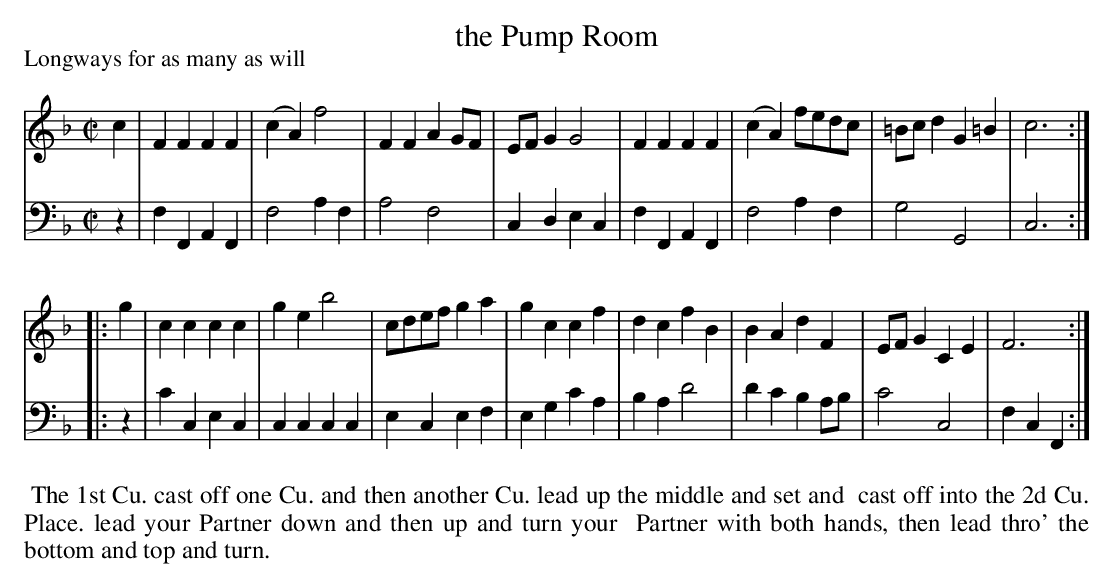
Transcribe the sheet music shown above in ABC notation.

X:1
T: the Pump Room
P: Longways for as many as will
M: C|
L: 1/8
K: F
V: 1
c2 |\
F2F2 F2F2 | (c2A2) f4 | F2F2 A2GF | EFG2 G4 |\
F2F2 F2F2 | (c2A2) fedc | =Bcd2 G2=B2 | c6 :|
|: g2 |\
c2c2 c2c2 | g2e2 b4 | cdef g2a2 | g2c2 c2f2 |\
d2c2 f2B2 | B2A2 d2F2 | EFG2 C2E2 | F6 :|
V: 2 clef=bass middle=d
z2 |\
f2F2 A2F2 | f4 a2f2 | a4 f4 | c2d2 e2c2 |\
f2F2 A2F2 | f4 a2f2 | g4 G4 | c6 :|
|: z2 |\
c'2c2 e2c2 | c2c2 c2c2 | e2c2 e2f2 | e2g2 c'2a2 |\
b2a2 d'4 | d'2c'2 b2ab | c'4 c4 | f2c2 F2 :|
